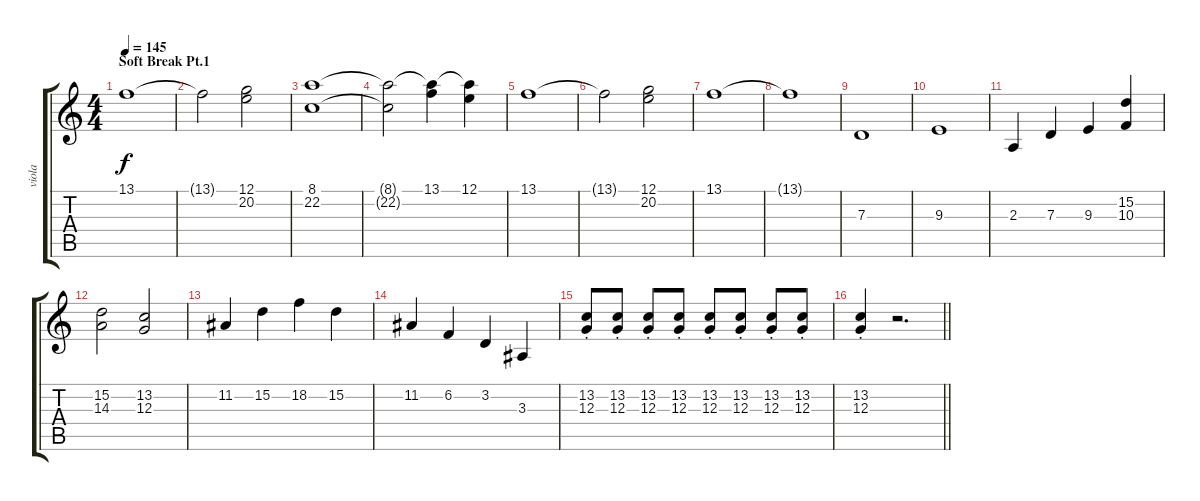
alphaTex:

\track ("viola" "viola") {instrument viola}
\staff {score tabs}
\tuning (E4 B3 G3 D3 A2 D2) {hide}
\ts (4 4)
\section ("" "Soft Break Pt.1")
\tempo 145
\clef g2
\ks c
13.1.1{dy f} |
13.1{t}.2 (12.1 20.2).2 |
(8.1 22.2).1 |
(8.1{t} 22.2{t}).2 (13.1 22.2{t}).4 (12.1 22.2{t}).4 |
13.1.1 |
13.1{t}.2 (12.1 20.2).2 |
13.1.1 |
13.1{t}.1 |
7.3.1{volume 13} |
9.3.1 |
2.3.4 7.3.4 9.3.4 (15.2 10.3).4 |
(15.2 14.3).2 (13.2 12.3).2{volume 11} |
11.2.4 15.2.4 18.2.4 15.2.4 |
11.2.4 6.2.4 3.2.4 3.3.4 |
(13.2{st} 12.3{st}).8 (13.2{st} 12.3{st}).8 (13.2{st} 12.3{st}).8 (13.2{st} 12.3{st}).8 (13.2{st} 12.3{st}).8 (13.2{st} 12.3{st}).8 (13.2{st} 12.3{st}).8 (13.2{st} 12.3{st}).8 |
\barLineRight lightlight
(13.2{st} 12.3{st}).4 r.2{d}
